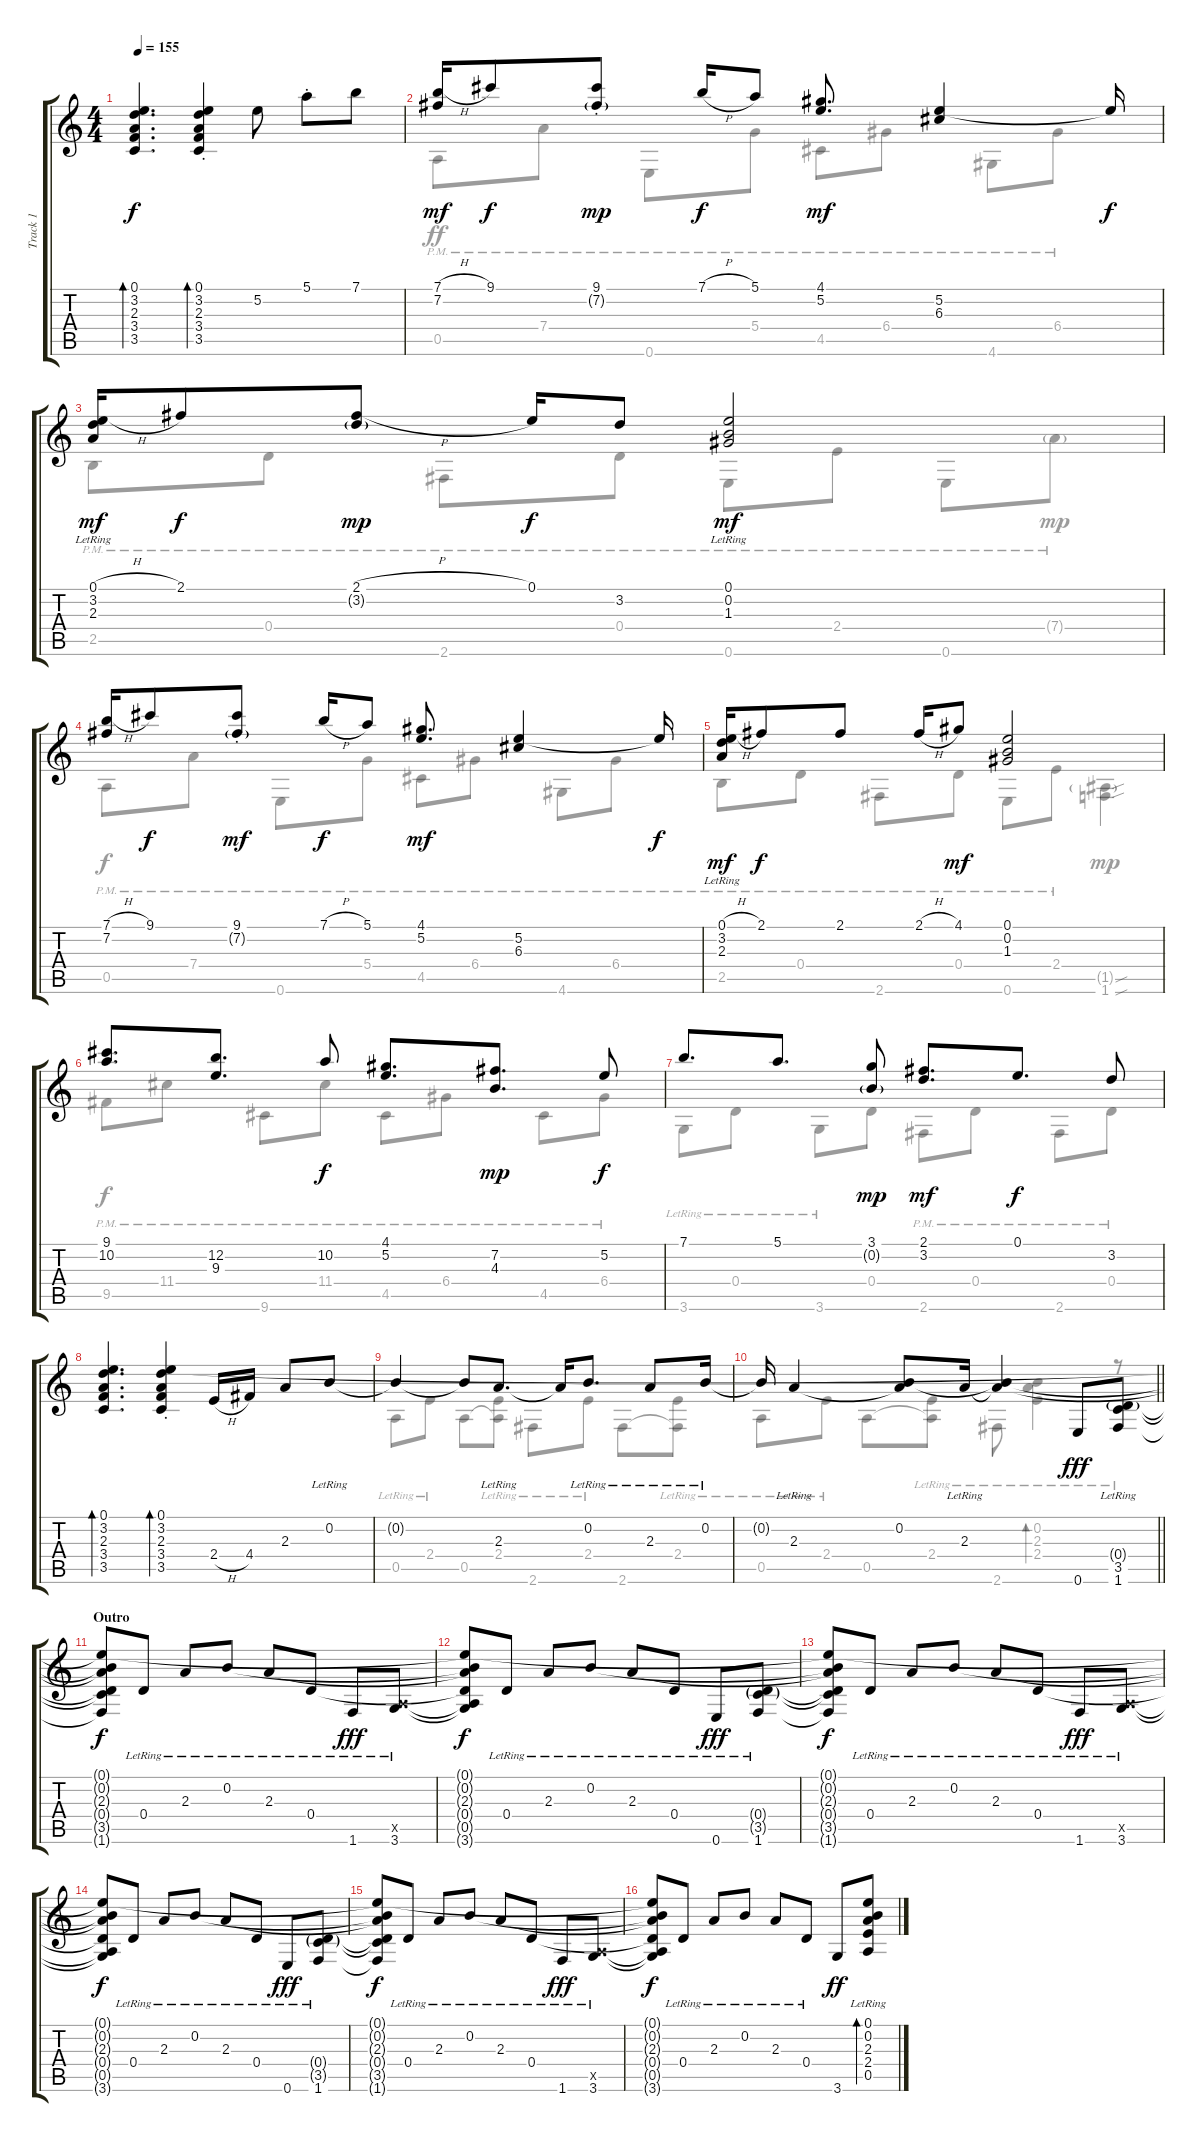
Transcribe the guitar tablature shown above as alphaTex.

\track ("Track 1" "Track 1") {instrument acousticguitarsteel}
\staff {score tabs}
\tuning (E4 B3 G3 D3 A2 E2) {hide}
\voice
\ts (4 4)
\tempo 155
\clef g2
\ks c
(0.1 3.2 2.3 3.4 3.5).4{d bd 30 dy f} (0.1{st} 3.2{st} 2.3{st} 3.4{st} 3.5{st}).4{bd 30} 5.2.8 5.1{st}.8 7.1.8 |
(7.1{h} 7.2).16{dy mf} 9.1.8{dy f} (9.1{st} 7.2{g st}).8{dy mp} 7.1{h}.16{dy f} 5.1.8 (4.1 5.2).8{d dy mf} (5.2 6.3).4 5.2{t}.16{dy f} |
(0.1{h} 3.2{lr} 2.3{lr}).16{dy mf} 2.1.8{dy f} (2.1{h} 3.2{g}).8{dy mp} 0.1.16{dy f} 3.2.8 (0.1{lr} 0.2{lr} 1.3{lr}).2{dy mf} |
(7.1{h} 7.2).16 9.1.8{dy f} (9.1{st} 7.2{g st}).8{dy mf} 7.1{h}.16{dy f} 5.1.8 (4.1 5.2).8{d dy mf} (5.2 6.3).4 5.2{t}.16{dy f} |
(0.1{h} 3.2{lr} 2.3{lr}).16{dy mf} 2.1.8{dy f} 2.1.8 2.1{h}.16 4.1.8{dy mf} (0.1 0.2 1.3).2 |
(9.1 10.2).8{d} (12.2 9.3).8{d} 10.2.8{dy f} (4.1 5.2).8{d} (7.2 4.3).8{d dy mp} 5.2.8{dy f} |
7.1.8{d} 5.1.8{d} (3.1 0.2{g}).8{dy mp} (2.1 3.2).8{d dy mf} 0.1.8{d dy f} 3.2.8 |
(0.1 3.2 2.3 3.4 3.5).4{d bd 30} (0.1{st} 3.2{st} 2.3{st} 3.4{st} 3.5{st}).4{bd 30} 2.4{h}.16 4.4.16 2.3.8 0.2{lr}.8 |
0.2{t}.4 0.2{t}.8 2.3{lr}.8{d} 2.3{t}.16 0.2{lr}.8{d} 2.3{lr}.8 0.2{lr}.16 |
\barLineRight lightlight
0.2{t}.16 2.3{lr}.4 (0.2 2.3{t}).8 2.3{lr}.16 (0.2{t} 2.3{t}).4 0.6.8{dy fff} (0.4{g lr} 3.5{lr} 1.6{lr}).8 |
\section ("" "Outro")
(0.1{t} 0.2{t} 2.3{t} 0.4{t} 3.5{t} 1.6{t}).8{dy f} 0.4{lr}.8 2.3{lr}.8 0.2{lr}.8 2.3{lr}.8 0.4{lr}.8 1.6{lr}.8{dy fff} (0.5{x} 3.6{lr}).8 |
(0.1{t} 0.2{t} 2.3{t} 0.4{t} 0.5{t} 3.6{t}).8{dy f} 0.4{lr}.8 2.3{lr}.8 0.2{lr}.8 2.3{lr}.8 0.4{lr}.8 0.6{lr}.8{dy fff} (0.4{g} 3.5{g} 1.6{lr}).8 |
(0.1{t} 0.2{t} 2.3{t} 0.4{t} 3.5{t} 1.6{t}).8{dy f} 0.4{lr}.8 2.3{lr}.8 0.2{lr}.8 2.3{lr}.8 0.4{lr}.8 1.6{lr}.8{dy fff} (0.5{x} 3.6{lr}).8 |
(0.1{t} 0.2{t} 2.3{t} 0.4{t} 0.5{t} 3.6{t}).8{dy f} 0.4{lr}.8 2.3{lr}.8 0.2{lr}.8 2.3{lr}.8 0.4{lr}.8 0.6{lr}.8{dy fff} (0.4{g} 3.5{g} 1.6{lr}).8 |
(0.1{t} 0.2{t} 2.3{t} 0.4{t} 3.5{t} 1.6{t}).8{dy f} 0.4{lr}.8 2.3{lr}.8 0.2{lr}.8 2.3{lr}.8 0.4{lr}.8 1.6{lr}.8{dy fff} (0.5{x} 3.6{lr}).8 |
(0.1{t} 0.2{t} 2.3{t} 0.4{t} 0.5{t} 3.6{t}).8{dy f} 0.4{lr}.8 2.3{lr}.8 0.2{lr}.8 2.3{lr}.8 0.4{lr}.8 3.6.8{dy ff} (0.1{lr} 0.2{lr} 2.3{lr} 2.4{lr} 0.5{lr}).8{bd 30}
\voice
\clef g2
\ottava regular
\simile none
\ks c
|
0.5{pm}.8 7.4{pm}.8 0.6{pm}.8 5.4{pm}.8 4.5{pm}.8 6.4{pm}.8 4.6{pm}.8 6.4{pm}.8 |
2.5{pm}.8 0.4{pm}.8 2.6{pm}.8 0.4{pm}.8 0.6{pm}.8 2.4{pm}.8 0.6{pm}.8 7.4{g pm}.8{dy mp} |
0.5{pm}.8{dy f} 7.4{pm}.8 0.6{pm}.8 5.4{pm}.8 4.5{pm}.8 6.4{pm}.8 4.6{pm}.8 6.4{pm}.8 |
2.5{pm}.8 0.4{pm}.8 2.6{pm}.8 0.4{pm}.8 0.6{pm}.8 2.4{pm}.8 (1.5{sou g} 1.6{sou}).4{dy mp} |
9.5{pm}.8{dy f} 11.4{pm}.8 9.6{pm}.8 11.4{pm}.8 4.5{pm}.8 6.4{pm}.8 4.5{pm}.8 6.4{pm}.8 |
3.6{lr}.8 0.4{lr}.8 3.6{lr}.8 0.4.8 2.6{pm}.8 0.4{pm}.8 2.6{pm}.8 0.4{pm}.8 |
|
0.5{lr}.8 2.4{lr}.8 0.5.8 (2.4{lr} 0.5{t}).8 2.6{lr}.8 2.4{lr}.8 2.6.8 (2.4{lr} 2.6{t}).8 |
\barLineRight lightlight
0.5{lr}.8 2.4{lr}.8 0.5.8 (2.4{lr} 0.5{t}).8 2.6{lr}.8 (0.2 2.3 2.4{lr}).4{bd 30} r.8 |
|
|
|
|
|
